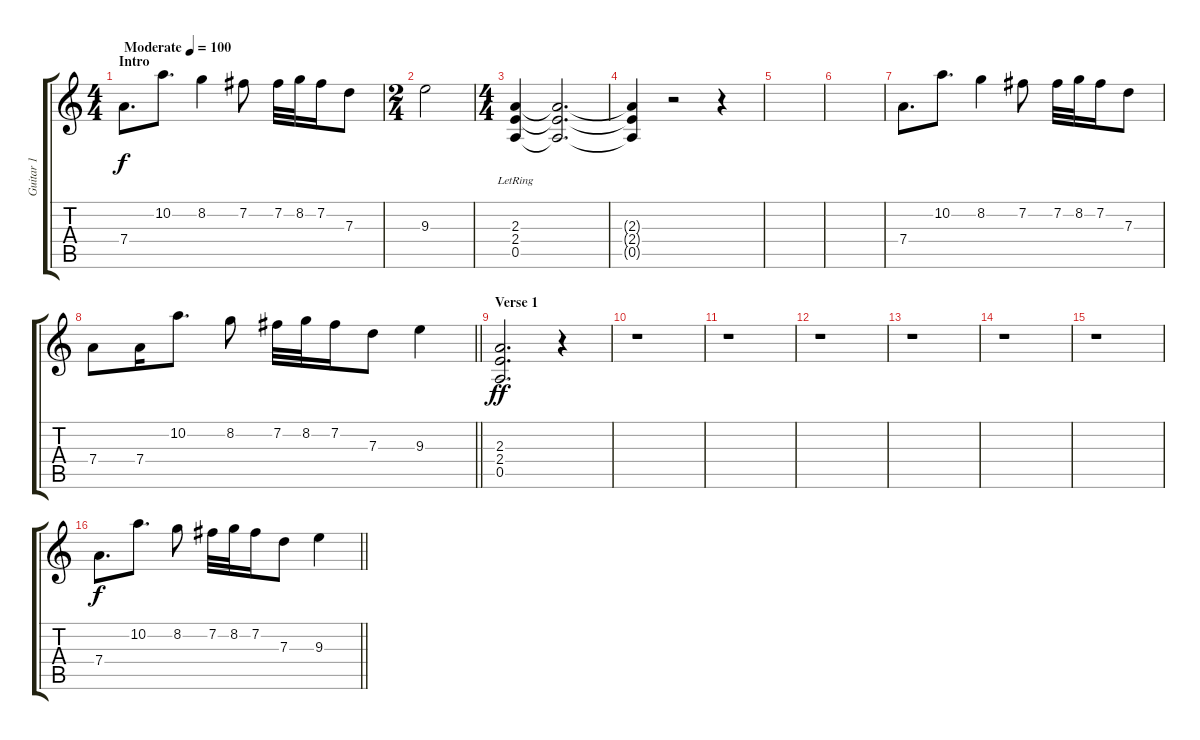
\track ("Guitar 1" "Guitar 1") {instrument distortionguitar}
\staff {score tabs}
\tuning (E4 B3 G3 D3 A2 E2) {hide}
\ts (4 4)
\section ("" "Intro")
\tempo (100 "Moderate")
\clef g2
\ks c
7.4.8{d dy f instrument distortionguitar} 10.2.8{d} 8.2.4 7.2.8 7.2.32 8.2.32 7.2.16 7.3.8 |
\ts (2 4)
9.3.2 |
\ts (4 4)
(2.3 2.4{lr} 0.5).4 (2.3{t} 2.4{t} 0.5{t}).2{d} |
(2.3{t} 2.4{t} 0.5{t}).4 r.2 r.4 |
|
|
7.4.8{d} 10.2.8{d} 8.2.4 7.2.8 7.2.32 8.2.32 7.2.16 7.3.8 |
\barLineRight lightlight
7.4.8 7.4.16 10.2.8{d} 8.2.8 7.2.32 8.2.32 7.2.16 7.3.8 9.3.4 |
\section ("" "Verse 1")
(2.3 2.4 0.5).2{d dy ff} r.4 |
r.1 |
r.1 |
r.1 |
r.1 |
r.1 |
r.1 |
\barLineRight lightlight
7.4.8{d dy f} 10.2.8{d} 8.2.8 7.2.32 8.2.32 7.2.16 7.3.8 9.3.4
